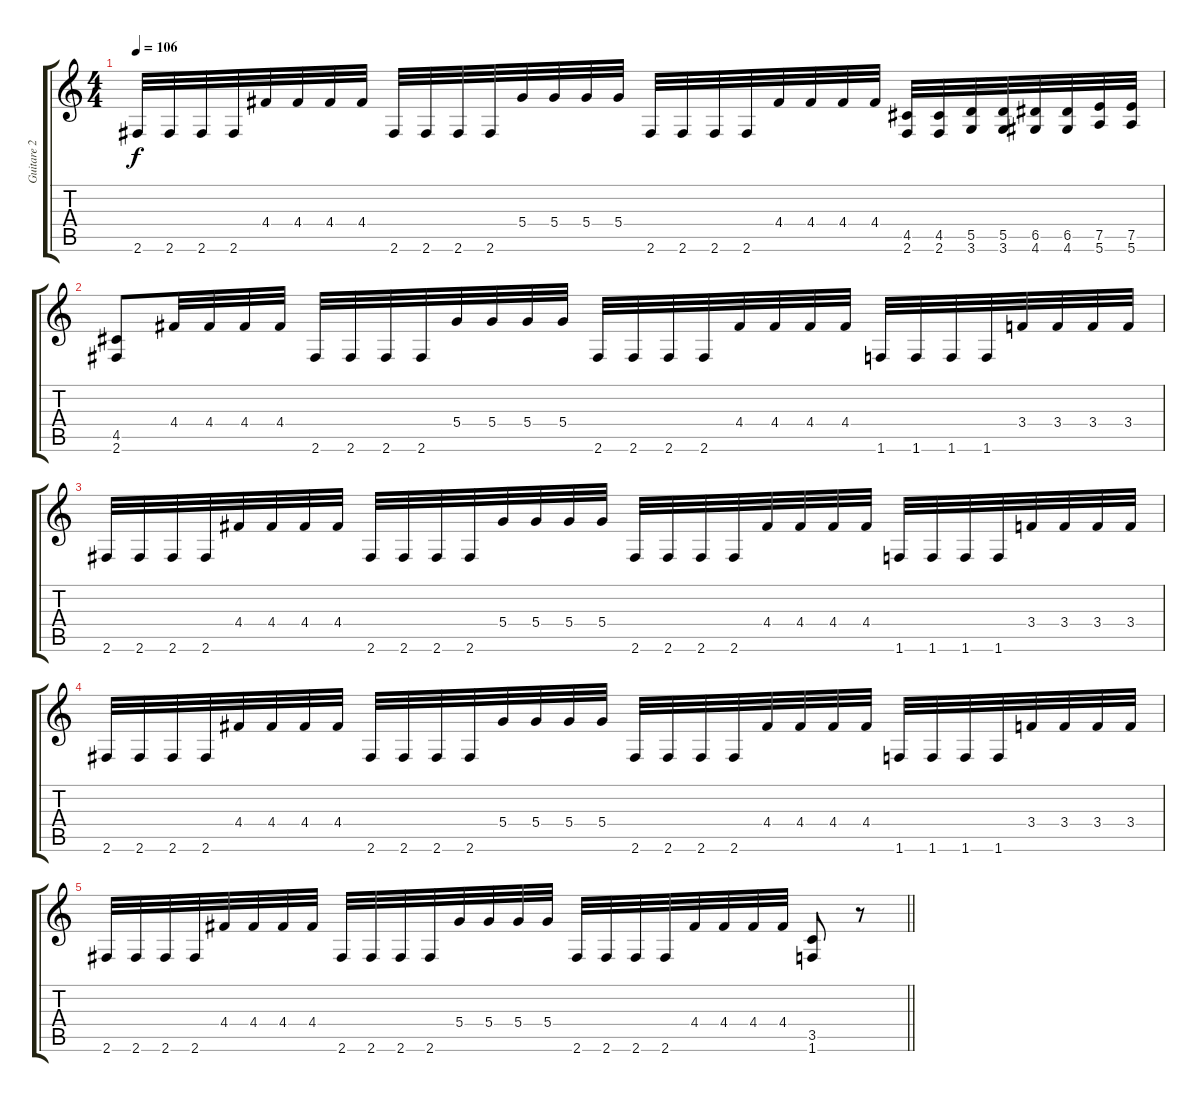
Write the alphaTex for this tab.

\track ("Guitare 2" "Guitare 2") {instrument distortionguitar}
\staff {score tabs}
\tuning (E4 B3 G3 D3 A2 E2) {hide}
\ts (4 4)
\tempo 106
\clef g2
\ks c
2.6.32{dy f} 2.6.32 2.6.32 2.6.32 4.4.32 4.4.32 4.4.32 4.4.32 2.6.32 2.6.32 2.6.32 2.6.32 5.4.32 5.4.32 5.4.32 5.4.32 2.6.32 2.6.32 2.6.32 2.6.32 4.4.32 4.4.32 4.4.32 4.4.32 (4.5 2.6).32 (4.5 2.6).32 (5.5 3.6).32 (5.5 3.6).32 (6.5 4.6).32 (6.5 4.6).32 (7.5 5.6).32 (7.5 5.6).32 |
(4.5 2.6).8 4.4.32 4.4.32 4.4.32 4.4.32 2.6.32 2.6.32 2.6.32 2.6.32 5.4.32 5.4.32 5.4.32 5.4.32 2.6.32 2.6.32 2.6.32 2.6.32 4.4.32 4.4.32 4.4.32 4.4.32 1.6.32 1.6.32 1.6.32 1.6.32 3.4.32 3.4.32 3.4.32 3.4.32 |
2.6.32 2.6.32 2.6.32 2.6.32 4.4.32 4.4.32 4.4.32 4.4.32 2.6.32 2.6.32 2.6.32 2.6.32 5.4.32 5.4.32 5.4.32 5.4.32 2.6.32 2.6.32 2.6.32 2.6.32 4.4.32 4.4.32 4.4.32 4.4.32 1.6.32 1.6.32 1.6.32 1.6.32 3.4.32 3.4.32 3.4.32 3.4.32 |
2.6.32 2.6.32 2.6.32 2.6.32 4.4.32 4.4.32 4.4.32 4.4.32 2.6.32 2.6.32 2.6.32 2.6.32 5.4.32 5.4.32 5.4.32 5.4.32 2.6.32 2.6.32 2.6.32 2.6.32 4.4.32 4.4.32 4.4.32 4.4.32 1.6.32 1.6.32 1.6.32 1.6.32 3.4.32 3.4.32 3.4.32 3.4.32 |
\barLineRight lightlight
2.6.32 2.6.32 2.6.32 2.6.32 4.4.32 4.4.32 4.4.32 4.4.32 2.6.32 2.6.32 2.6.32 2.6.32 5.4.32 5.4.32 5.4.32 5.4.32 2.6.32 2.6.32 2.6.32 2.6.32 4.4.32 4.4.32 4.4.32 4.4.32 (3.5 1.6).8 r.8
